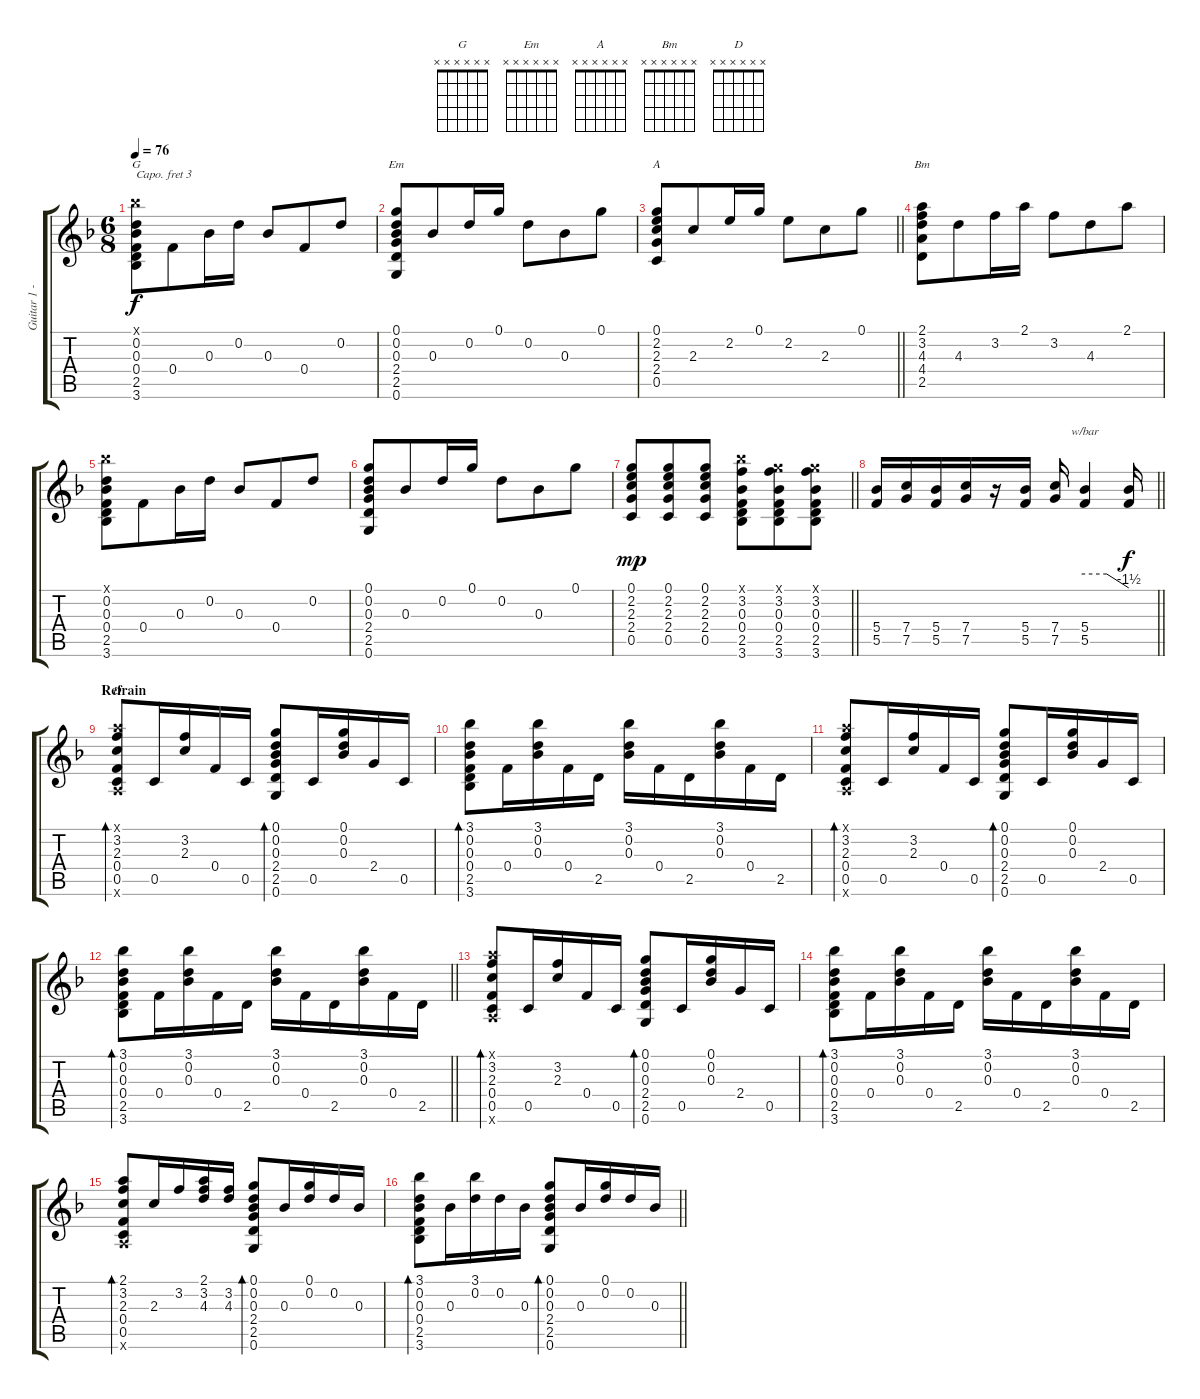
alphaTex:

\track ("Guitar 1 - Arpeggio (capo 3)" "Guitar 1 -") {instrument acousticguitarsteel}
\staff {score tabs}
\capo 3
\tuning (E4 B3 G3 D3 A2 E2) {hide}
\chord ("G" x x x x x x)
\chord ("Em" x x x x x x)
\chord ("A" x x x x x x)
\chord ("Bm" x x x x x x)
\chord ("D" x x x x x x)
\ts (6 8)
\tempo 76
\clef g2
\ks f
(3.1{x} 0.2 0.3 0.4 2.5 3.6).8{ch "G" dy f} 0.4.8 0.3.16 0.2.16 0.3.8 0.4.8 0.2.8 |
(0.1 0.2 0.3 2.4 2.5 0.6).8{ch "Em"} 0.3.8 0.2.16 0.1.16 0.2.8 0.3.8 0.1.8 |
\barLineRight lightlight
(0.1 2.2 2.3 2.4 0.5).8{ch "A"} 2.3.8 2.2.16 0.1.16 2.2.8 2.3.8 0.1.8 |
(2.1 3.2 4.3 4.4 2.5).8{ch "Bm"} 4.3.8 3.2.16 2.1.16 3.2.8 4.3.8 2.1.8 |
(3.1{x} 0.2 0.3 0.4 2.5 3.6).8 0.4.8 0.3.16 0.2.16 0.3.8 0.4.8 0.2.8 |
(0.1 0.2 0.3 2.4 2.5 0.6).8 0.3.8 0.2.16 0.1.16 0.2.8 0.3.8 0.1.8 |
\barLineRight lightlight
(0.1 2.2 2.3 2.4 0.5).8{dy mp} (0.1 2.2 2.3 2.4 0.5).8 (0.1 2.2 2.3 2.4 0.5).8 (3.1{x} 3.2 0.3 0.4 2.5 3.6).8 (0.1{x} 3.2 0.3 0.4 2.5 3.6).8 (0.1{x} 3.2 0.3 0.4 2.5 3.6).8 |
\barLineRight lightlight
(5.4 5.5).16{instrument distortionguitar} (7.4 7.5).16 (5.4 5.5).16 (7.4 7.5).16 r.16 (5.4 5.5).16 (7.4 7.5).16 (5.4 5.5).4{tbe (custom default 0 0 30 0 60 -6)} (5.4{t} 5.5{t}).16{dy f} |
\section ("" "Refrain")
(2.1{x} 3.2 2.3 0.4 0.5 2.6{x}).8{bd 60 ch "D" instrument acousticguitarsteel} 0.5.16 (3.2 2.3).16 0.4.16 0.5.16 (0.1 0.2 0.3 2.4 2.5 0.6).8{bd 60} 0.5.16 (0.1 0.2 0.3).16 2.4.16 0.5.16 |
(3.1 0.2 0.3 0.4 2.5 3.6).8{bd 60} 0.4.16 (3.1 0.2 0.3).16 0.4.16 2.5.16 (3.1 0.2 0.3).16 0.4.16 2.5.16 (3.1 0.2 0.3).16 0.4.16 2.5.16 |
(2.1{x} 3.2 2.3 0.4 0.5 2.6{x}).8{bd 60} 0.5.16 (3.2 2.3).16 0.4.16 0.5.16 (0.1 0.2 0.3 2.4 2.5 0.6).8{bd 60} 0.5.16 (0.1 0.2 0.3).16 2.4.16 0.5.16 |
\barLineRight lightlight
(3.1 0.2 0.3 0.4 2.5 3.6).8{bd 60} 0.4.16 (3.1 0.2 0.3).16 0.4.16 2.5.16 (3.1 0.2 0.3).16 0.4.16 2.5.16 (3.1 0.2 0.3).16 0.4.16 2.5.16 |
(2.1{x} 3.2 2.3 0.4 0.5 2.6{x}).8{bd 60} 0.5.16 (3.2 2.3).16 0.4.16 0.5.16 (0.1 0.2 0.3 2.4 2.5 0.6).8{bd 60} 0.5.16 (0.1 0.2 0.3).16 2.4.16 0.5.16 |
(3.1 0.2 0.3 0.4 2.5 3.6).8{bd 60} 0.4.16 (3.1 0.2 0.3).16 0.4.16 2.5.16 (3.1 0.2 0.3).16 0.4.16 2.5.16 (3.1 0.2 0.3).16 0.4.16 2.5.16 |
(2.1 3.2 2.3 0.4 0.5 2.6{x}).8{bd 60} 2.3.16 3.2.16 (2.1 3.2 4.3).16 (3.2 4.3).16 (0.1 0.2 0.3 2.4 2.5 0.6).8{bd 60} 0.3.16 (0.1 0.2).16 0.2.16 0.3.16 |
\barLineRight lightlight
(3.1 0.2 0.3 0.4 2.5 3.6).8{bd 60} 0.3.16 (3.1 0.2).16 0.2.16 0.3.16 (0.1 0.2 0.3 2.4 2.5 0.6).8{bd 60} 0.3.16 (0.1 0.2).16 0.2.16 0.3.16
